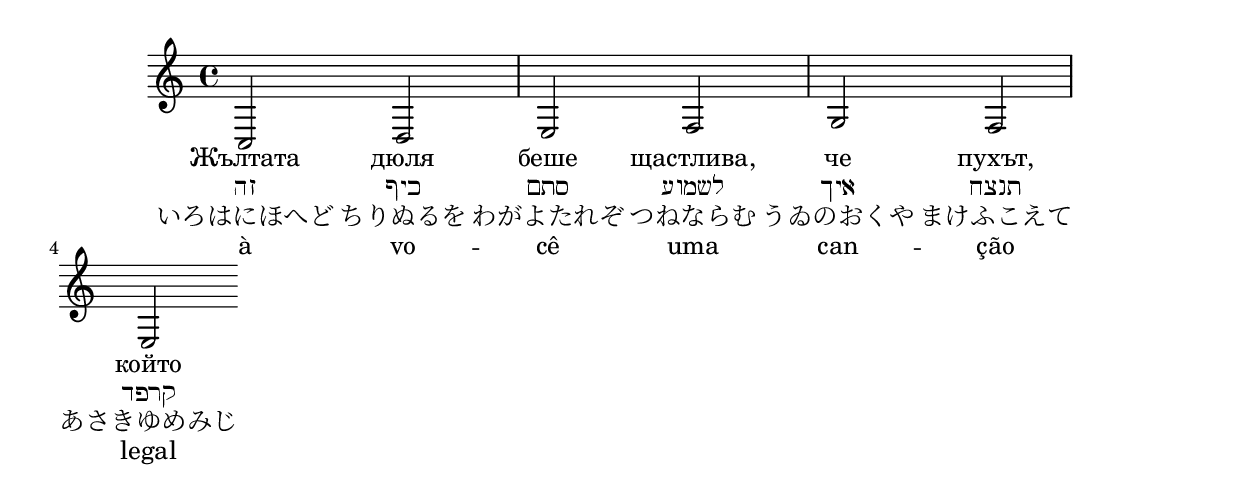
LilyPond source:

% text

\version "2.10.0"

%% Edit this file using a Unicode aware editor, such as GVIM, GEDIT, Emacs

%{

You may have to install additional fonts.

Red Hat Fedora

    taipeifonts fonts-xorg-truetype ttfonts-ja fonts-arabic \
	 ttfonts-zh_CN fonts-ja fonts-hebrew 

Debian GNU/Linux

   apt-get install emacs-intl-fonts xfonts-intl-.* \
	ttf-kochi-gothic ttf-kochi-mincho \
	xfonts-bolkhov-75dpi xfonts-cronyx-100dpi xfonts-cronyx-75dpi 
%} 

\header {

  texidoc = "Various scripts may be used for texts (like titles and
lyrics) introduced by entering them in UTF-8 encoding, and using a
Pango based backend.  Depending on the fonts installed, this fragment
will render Bulgarian (Cyrillic), Hebrew, Japanese and Portuguese.

"
  
}

% Cyrillic font
bulgarian = \lyricmode {
  Жълтата дюля беше щастлива, че пухът, който цъфна, замръзна като гьон.
}

hebrew = \lyricmode { 
  זה כיף סתם לשמוע איך תנצח קרפד עץ טוב בגן.
}

japanese = \lyricmode {  
  いろはにほへど ちりぬるを
  わがよたれぞ  つねならむ
  うゐのおくや  まけふこえて
  あさきゆめみじ ゑひもせず 
}

% "a legal song to you"
portuguese = \lyricmode { 
  à vo -- cê uma can -- ção legal
}

\paper {
  ragged-right = ##T
}

\relative  { 
  c2 d e f g f e
}
\addlyrics { \bulgarian }
\addlyrics { \hebrew }
\addlyrics { \japanese }
\addlyrics { \portuguese }
